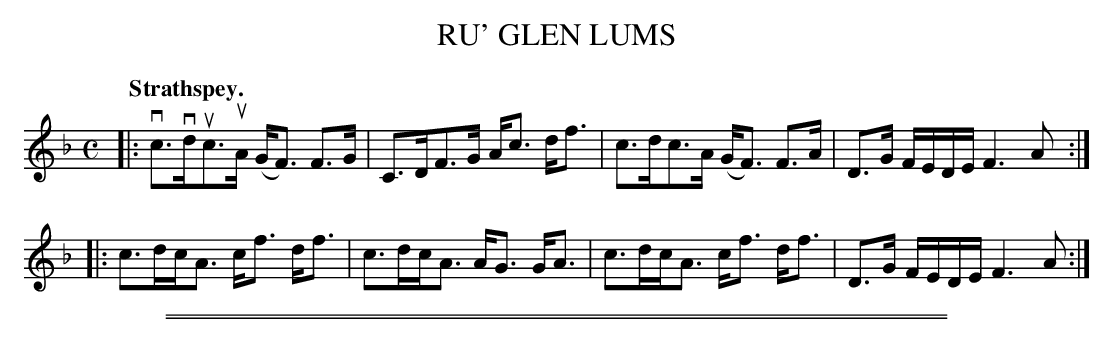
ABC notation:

X:1
T: RU' GLEN LUMS
Q: "Strathspey."
M: C
L: 1/16
K: F
|:\
vc3vduc3uA (GF3) F3G | C3DF3G Ac3 df3 |\
c3dc3A (GF3) F3A | D3G FEDE F6 A2 :|
|:\
c3dcA3 cf3 df3 | c3dcA3 AG3 GA3 |\
c3dcA3 cf3 df3 | D3G FEDE F6 A2 :|
